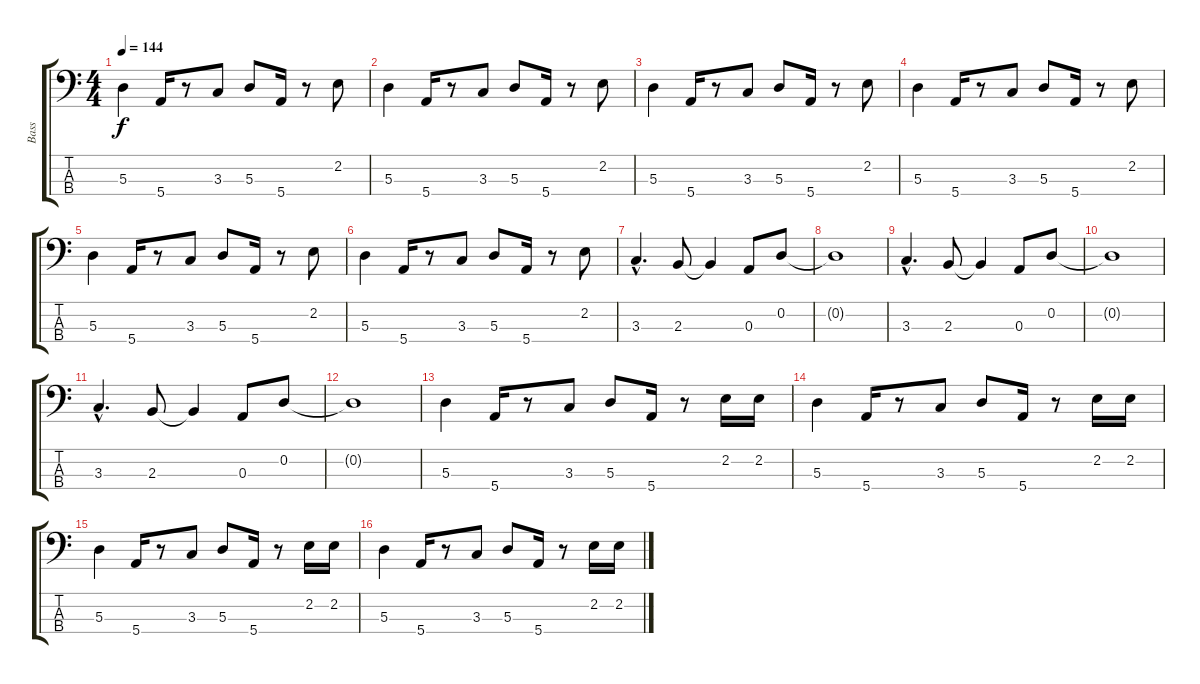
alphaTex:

\track ("Bass" "Bass") {instrument electricbassfinger}
\staff {score tabs}
\tuning (G2 D2 A1 E1) {hide}
\ts (4 4)
\tempo 144
\clef f4
\ks c
5.3.4{dy f} 5.4.16 r.8 3.3.8 5.3.8 5.4.16 r.8 2.2.8 |
5.3.4 5.4.16 r.8 3.3.8 5.3.8 5.4.16 r.8 2.2.8 |
5.3.4 5.4.16 r.8 3.3.8 5.3.8 5.4.16 r.8 2.2.8 |
5.3.4 5.4.16 r.8 3.3.8 5.3.8 5.4.16 r.8 2.2.8 |
5.3.4 5.4.16 r.8 3.3.8 5.3.8 5.4.16 r.8 2.2.8 |
5.3.4 5.4.16 r.8 3.3.8 5.3.8 5.4.16 r.8 2.2.8 |
3.3{hac}.4{d} 2.3.8 2.3{t}.4 0.3.8 0.2.8 |
0.2{t}.1 |
3.3{hac}.4{d} 2.3.8 2.3{t}.4 0.3.8 0.2.8 |
0.2{t}.1 |
3.3{hac}.4{d} 2.3.8 2.3{t}.4 0.3.8 0.2.8 |
0.2{t}.1 |
5.3.4 5.4.16 r.8 3.3.8 5.3.8 5.4.16 r.8 2.2.16 2.2.16 |
5.3.4 5.4.16 r.8 3.3.8 5.3.8 5.4.16 r.8 2.2.16 2.2.16 |
5.3.4 5.4.16 r.8 3.3.8 5.3.8 5.4.16 r.8 2.2.16 2.2.16 |
5.3.4 5.4.16 r.8 3.3.8 5.3.8 5.4.16 r.8 2.2.16 2.2.16
